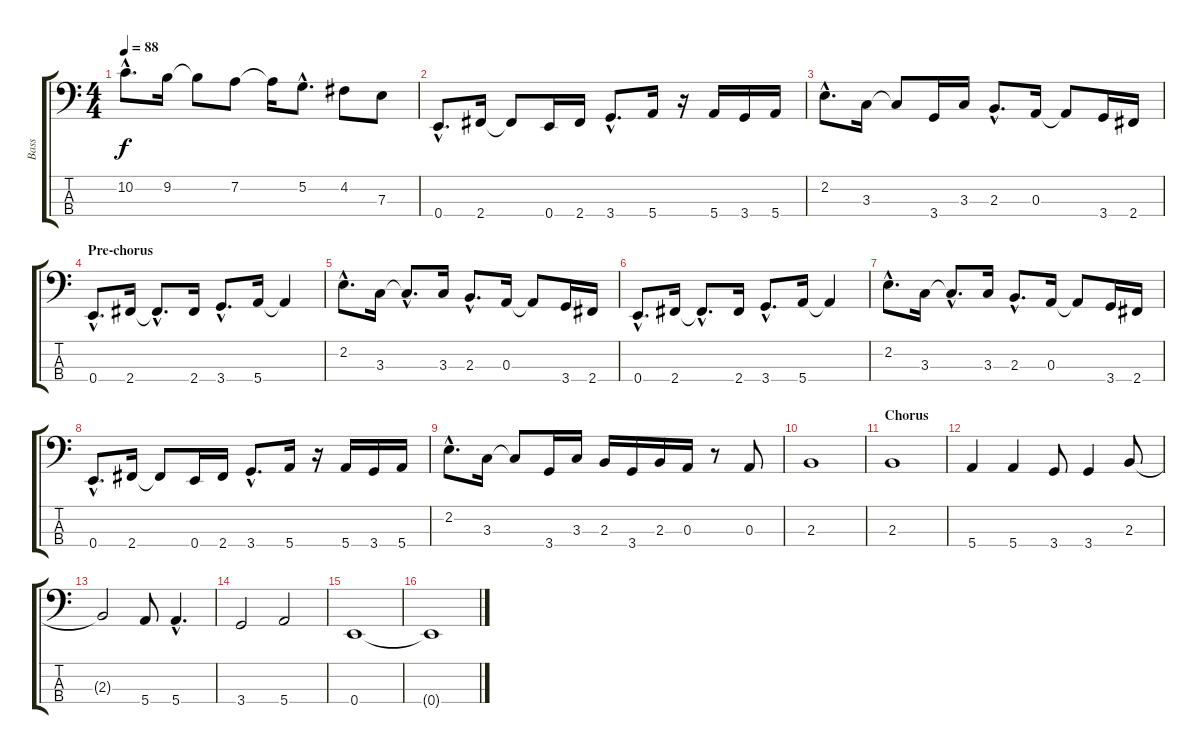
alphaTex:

\track ("Bass" "Bass") {instrument electricbassfinger}
\staff {score tabs}
\tuning (G2 D2 A1 E1) {hide}
\ts (4 4)
\tempo 88
\clef f4
\ks c
10.2{hac}.8{d dy f} 9.2.16 9.2{t}.8 7.2.8 7.2{t}.16 5.2{hac}.8{d} 4.2.8 7.3.8 |
0.4{hac}.8{d} 2.4.16 2.4{t}.8 0.4.16 2.4.16 3.4{hac}.8{d} 5.4.16 r.16 5.4.16 3.4.16 5.4.16 |
2.2{hac}.8{d} 3.3.16 3.3{t}.8 3.4.16 3.3.16 2.3{hac}.8{d} 0.3.16 0.3{t}.8 3.4.16 2.4.16 |
\section ("" "Pre-chorus")
0.4{hac}.8{d} 2.4.16 2.4{hac t}.8{d} 2.4.16 3.4{hac}.8{d} 5.4.16 5.4{t}.4 |
2.2{hac}.8{d} 3.3.16 3.3{hac t}.8{d} 3.3.16 2.3{hac}.8{d} 0.3.16 0.3{t}.8 3.4.16 2.4.16 |
0.4{hac}.8{d} 2.4.16 2.4{hac t}.8{d} 2.4.16 3.4{hac}.8{d} 5.4.16 5.4{t}.4 |
2.2{hac}.8{d} 3.3.16 3.3{hac t}.8{d} 3.3.16 2.3{hac}.8{d} 0.3.16 0.3{t}.8 3.4.16 2.4.16 |
0.4{hac}.8{d} 2.4.16 2.4{t}.8 0.4.16 2.4.16 3.4{hac}.8{d} 5.4.16 r.16 5.4.16 3.4.16 5.4.16 |
2.2{hac}.8{d} 3.3.16 3.3{t}.8 3.4.16 3.3.16 2.3.16 3.4.16 2.3.16 0.3.16 r.8 0.3.8 |
2.3.1 |
\section ("" "Chorus")
2.3.1 |
5.4.4 5.4.4 3.4.8 3.4.4 2.3.8 |
2.3{t}.2 5.4.8 5.4{hac}.4{d} |
3.4.2 5.4.2 |
0.4.1 |
0.4{t}.1
